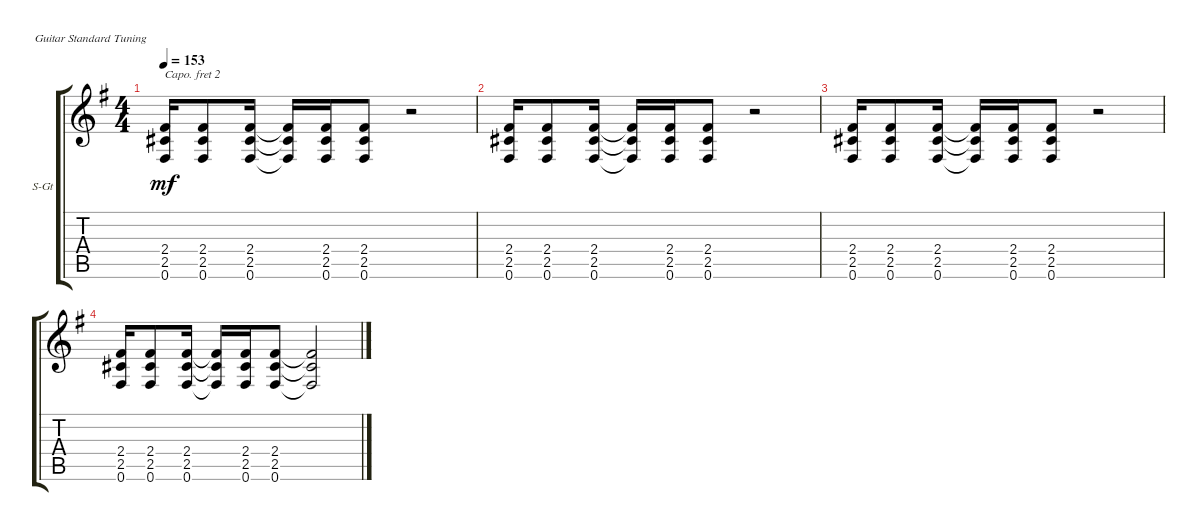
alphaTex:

\defaultSystemsLayout 4
\bracketExtendMode groupsimilarinstruments
\firstSystemTrackNameOrientation horizontal
\otherSystemsTrackNameOrientation horizontal
\track ("Steel Guitar" "S-Gt") {instrument acousticguitarsteel}
\staff {score tabs}
\capo 2
\tuning (E4 B3 G3 D3 A2 E2)
\ts (4 4)
\tempo 153
\clef g2
\ks eminor
(2.4 2.5 0.6).16{dy mf} (2.4 2.5 0.6).8 (2.4 2.5 0.6).16 (2.4{t} 2.5{t} 0.6{t}).16 (2.4 2.5 0.6).16 (2.4 2.5 0.6).8 r.2 |
(2.4 2.5 0.6).16 (2.4 2.5 0.6).8 (2.4 2.5 0.6).16 (2.4{t} 2.5{t} 0.6{t}).16 (2.4 2.5 0.6).16 (2.4 2.5 0.6).8 r.2 |
(2.4 2.5 0.6).16 (2.4 2.5 0.6).8 (2.4 2.5 0.6).16 (2.4{t} 2.5{t} 0.6{t}).16 (2.4 2.5 0.6).16 (2.4 2.5 0.6).8 r.2 |
(2.4 2.5 0.6).16 (2.4 2.5 0.6).8 (2.4 2.5 0.6).16 (2.4{t} 2.5{t} 0.6{t}).16 (2.4 2.5 0.6).16 (2.4 2.5 0.6).8 (2.4{t} 2.5{t} 0.6{t}).2
